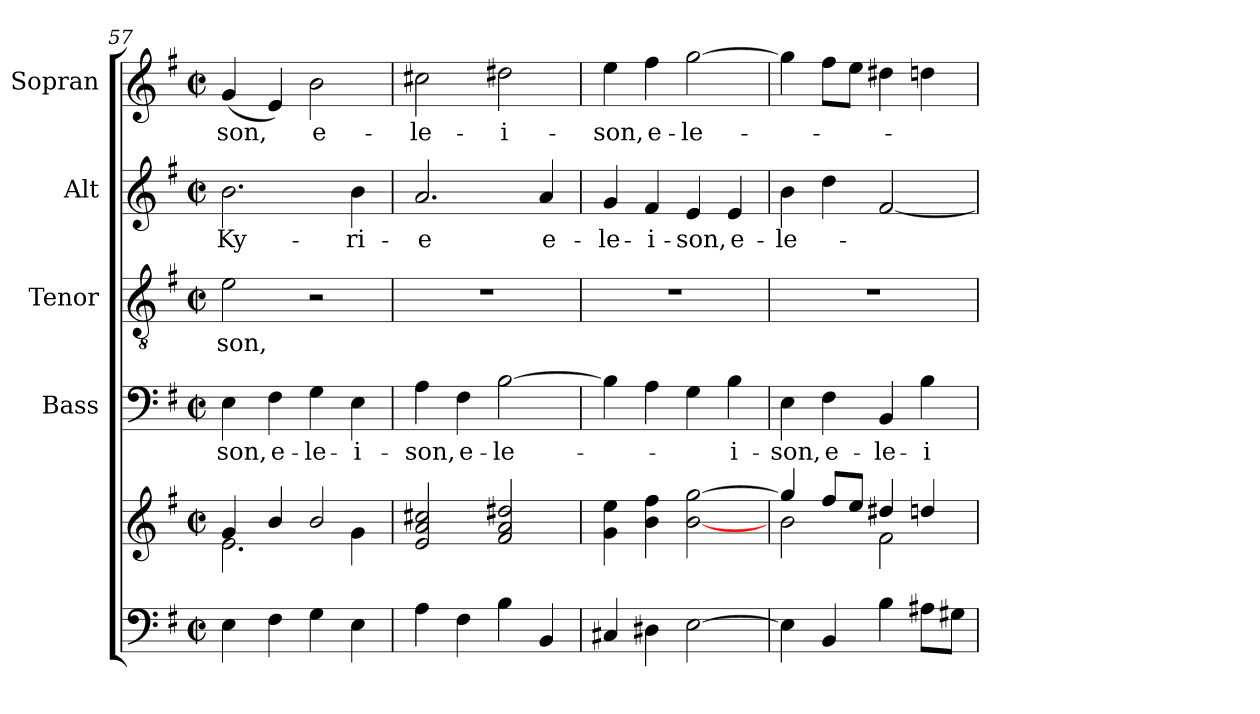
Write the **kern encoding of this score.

**kern	**kern	**kern	**text	**kern	**text	**kern	**text	**kern	**text
*part5	*part5	*part4	*part4	*part3	*part3	*part2	*part2	*part1	*part1
*staff6	*staff5	*staff4	*staff4	*staff3	*staff3	*staff2	*staff2	*staff1	*staff1
*	*	*I"Bass	*	*I"Tenor	*	*I"Alt	*	*I"Sopran	*
*	*	*I'B.	*	*I'T.	*	*I'A.	*	*I'S.	*
*clefF4	*clefG2	*clefF4	*	*clefGv2	*	*clefG2	*	*clefG2	*
*k[f#]	*k[f#]	*k[f#]	*	*k[f#]	*	*k[f#]	*	*k[f#]	*
*G:	*G:	*G:	*	*G:	*	*G:	*	*G:	*
*M2/2	*M2/2	*M2/2	*	*M2/2	*	*M2/2	*	*M2/2	*
*met(c|)	*met(c|)	*met(c|)	*	*met(c|)	*	*met(c|)	*	*met(c|)	*
=57	=57	=57	=57	=57	=57	=57	=57	=57	=57
*	*^	*	*	*	*	*	*	*	*
!	!	!	!	!LO:LY:b	!	!LO:LY:b	!	!LO:LY:b	!	!LO:LY:b
4E\	4g/	2.e\	4E\	-son,	2e\	-son,	2.b\	Ky-	(<4g/	-son,
!	!	!	!	!LO:LY:b	!	!	!	!	!	!
4F#\	4b/	.	4F#\	e-	.	.	.	.	4e/)	.
!	!	!	!	!LO:LY:b	!	!	!	!	!	!LO:LY:b
4G\	2b/	.	4G\	-le-	2r	.	.	.	2b\	e-
!	!	!	!	!LO:LY:b	!	!	!	!LO:LY:b	!	!
4E\	.	4g\	4E\	-i-	.	.	4b\	-ri-	.	.
=58	=58	=58	=58	=58	=58	=58	=58	=58	=58	=58
!	!	!	!	!LO:LY:b	!	!	!	!LO:LY:b	!	!LO:LY:b
*	*v	*v	*	*	*	*	*	*	*	*
4A\	2e/ 2a/ 2cc#X/	4A\	-son,	1r	.	2.a/	-e	2cc#X\	-le-
!	!	!	!LO:LY:b	!	!	!	!	!	!
4F#\	.	4F#\	e-	.	.	.	.	.	.
!	!	!	!LO:LY:b	!	!	!	!	!	!LO:LY:b
4B\	2f#/ 2a/ 2dd#X/	[2B\	-le-	.	.	.	.	2dd#X\	-i-
!	!	!	!	!	!	!	!LO:LY:b	!	!
4BB/	.	.	.	.	.	4a/	e-	.	.
=59	=59	=59	=59	=59	=59	=59	=59	=59	=59
!	!	!	!	!	!	!	!LO:LY:b	!	!LO:LY:b
4C#X/	4g\ 4ee\	4B\]	.	1r	.	4g/	-le-	4ee\	-son,
!	!	!	!	!	!	!	!LO:LY:b	!	!LO:LY:b
4D#X\	4b\ 4ff#\	4A\	.	.	.	4f#/	-i-	4ff#\	e-
!	!	!	!	!	!	!	!LO:LY:b	!	!LO:LY:b
[2E\	[2b\ [2gg\	4G\	.	.	.	4e/	-son,	[2gg\	-le-
!	!	!	!LO:LY:b	!	!	!	!LO:LY:b	!	!
.	.	4B\	-i-	.	.	4e/	e-	.	.
!!LO:PB:g=z
=60	=60	=60	=60	=60	=60	=60	=60	=60	=60
*	*^	*	*	*	*	*	*	*	*
!	!	!	!	!LO:LY:b	!	!	!	!LO:LY:b	!	!
4E\]	4gg/]	2b\	4E\	-son,	1r	.	4b\	-le-	4gg\]	.
!	!	!	!	!LO:LY:b	!	!	!	!	!	!
4BB/	8ff#/L	.	4F#\	e-	.	.	4dd\	.	8ff#\L	.
.	8ee/J	.	.	.	.	.	.	.	8ee\J	.
!	!	!	!	!LO:LY:b	!	!	!	!	!	!
4B\	4dd#X/	2f#\	4BB/	-le-	.	.	[2f#/	.	4dd#X\	.
!	!	!	!	!LO:LY:b	!	!	!	!	!	!
8A#X\L	4ddn/	.	4B\	-i-	.	.	.	.	4ddn\	.
8G#X\J	.	.	.	.	.	.	.	.	.	.
*	*v	*v	*	*	*	*	*	*	*	*
=	=	=	=	=	=	=	=	=	=
*-	*-	*-	*-	*-	*-	*-	*-	*-	*-
